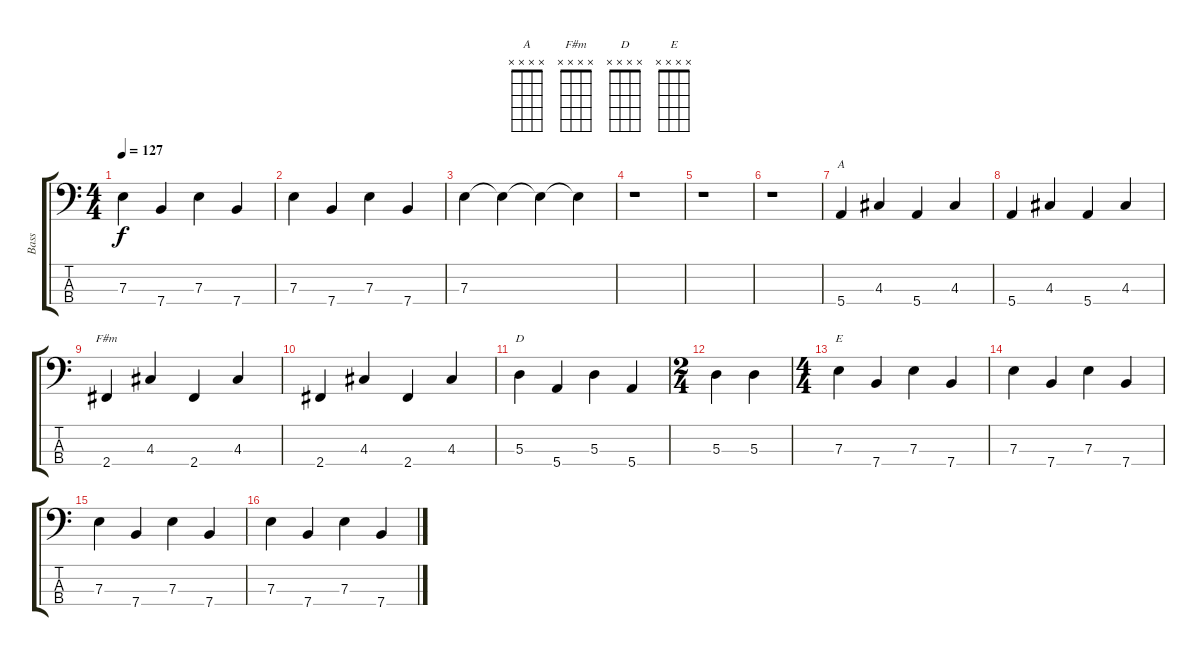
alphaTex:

\track ("Bass" "Bass") {instrument electricbassfinger}
\staff {score tabs}
\tuning (G2 D2 A1 E1) {hide}
\chord ("A" x x x x)
\chord ("F#m" x x x x)
\chord ("D" x x x x)
\chord ("E" x x x x)
\ts (4 4)
\tempo 127
\clef f4
\ks c
7.3.4{dy f} 7.4.4 7.3.4 7.4.4 |
7.3.4 7.4.4 7.3.4 7.4.4 |
7.3.4 7.3{t}.4 7.3{t}.4 7.3{t}.4 |
r.1 |
r.1 |
r.1 |
5.4.4{ch "A"} 4.3.4 5.4.4 4.3.4 |
5.4.4 4.3.4 5.4.4 4.3.4 |
2.4.4{ch "F#m"} 4.3.4 2.4.4 4.3.4 |
2.4.4 4.3.4 2.4.4 4.3.4 |
5.3.4{ch "D"} 5.4.4 5.3.4 5.4.4 |
\ts (2 4)
5.3.4 5.3.4 |
\ts (4 4)
7.3.4{ch "E"} 7.4.4 7.3.4 7.4.4 |
7.3.4 7.4.4 7.3.4 7.4.4 |
7.3.4 7.4.4 7.3.4 7.4.4 |
7.3.4 7.4.4 7.3.4 7.4.4
